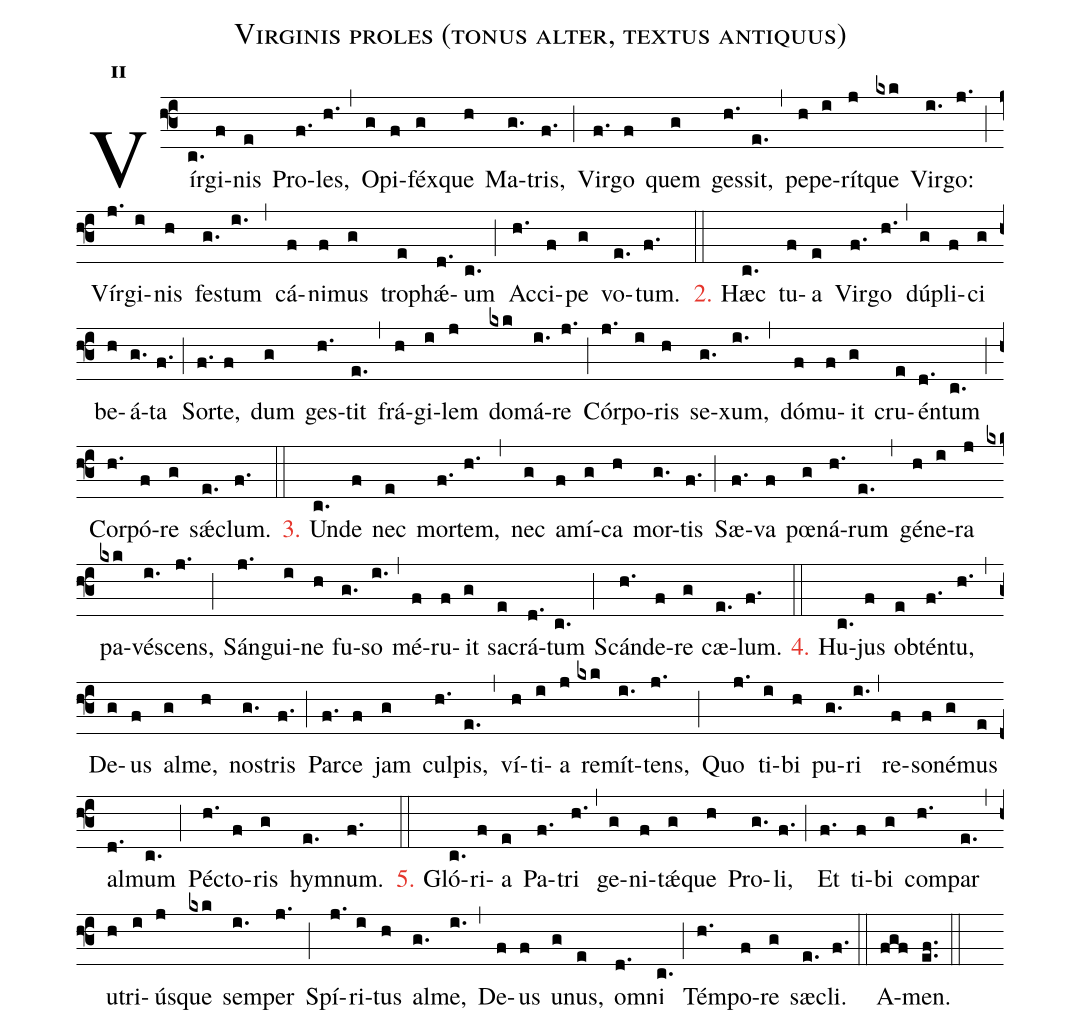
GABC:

name:Virginis proles (tonus alter, textus antiquus);
office-part:hy;
mode:2;
%%
initial-style: 1;
name: Virginis proles;
mode: 2;
office-part: Hymnus;
annotation: Hymn.;
annotation: ii;
nabc-lines:1;
%%
(f3)Vír(c.)gi(f)nis(e) Pro(f.)les,(h.) (,) O(g)pi(f)féx(g)que(h) Ma(g.)tris,(f.) (;)
Vir(f.)go(f) quem(g) ges(h.)sit,(e.) (,) pe(h)pe(i)rít(j)que(kxk) Vir(i.)go:(j.) (;)
Vír(j.)gi(i)nis(h) fes(g.)tum(i.) (,) cá(f)ni(f)mus(g) tro(e)phǽ(d.)um(c.) (;)
Ac(h.)ci(f)pe(g) vo(e.)tum.(f.) (::)

<c>2.</c> Hæc(c.) tu(f)a(e) Vir(f.)go(h.) (,) dú(g)pli(f)ci(g) be(h)á(g.)ta(f.) (;)
Sor(f.)te,(f) dum(g) ges(h.)tit(e.) (,) frá(h)gi(i)lem(j) do(kxk)má(i.)re(j.) (;)
Cór(j.)po(i)ris(h) se(g.)xum,(i.) (,) dó(f)mu(f)it(g) cru(e)én(d.)tum(c.) (;)
Cor(h.)pó(f)re(g) sǽ(e.)clum.(f.) (::)

<c>3.</c> Un(c.)de(f) nec(e) mor(f.)tem,(h.) (,) nec(g) a(f)mí(g)ca(h) mor(g.)tis(f.) (;)
Sæ(f.)va(f) pœ(g)ná(h.)rum(e.) (,) gé(h)ne(i)ra(j) pa(kxk)vé(i.)scens,(j.) (;)
Sán(j.)gui(i)ne(h) fu(g.)so(i.) (,) mé(f)ru(f)it(g) sa(e)crá(d.)tum(c.) (;)
Scán(h.)de(f)re(g) cæ(e.)lum.(f.) (::)

<c>4.</c> Hu(c.)jus(f) ob(e)tén(f.)tu,(h.) (,) De(g)us(f) al(g)me,(h) nos(g.)tris(f.) (;)
Par(f.)ce(f) jam(g) cul(h.)pis,(e.) (,) ví(h)ti(i)a(j) re(kxk)mít(i.)tens,(j.) (;)
Quo(j.) ti(i)bi(h) pu(g.)ri(i.) (,) re(f)so(f)né(g)mus(e) al(d.)mum(c.) (;)
Péc(h.)to(f)ris(g) hym(e.)num.(f.) (::)

<c>5.</c> Gló(c.)ri(f)a(e) Pa(f.)tri(h.) (,) ge(g)ni(f)tǽ(g)que(h) Pro(g.)li,(f.) (;)
Et(f.) ti(f)bi(g) com(h.)par(e.) (,) u(h)tri(i)ús(j)que(kxk) sem(i.)per(j.) (;)
Spí(j.)ri(i)tus(h) al(g.)me,(i.) (,) De(f)us(f) u(g)nus,(e) om(d.)ni(c.) (;)
Tém(h.)po(f)re(g) sæ(e.)cli.(f.) (::)

A(fgf)men.(ef..) (::)
